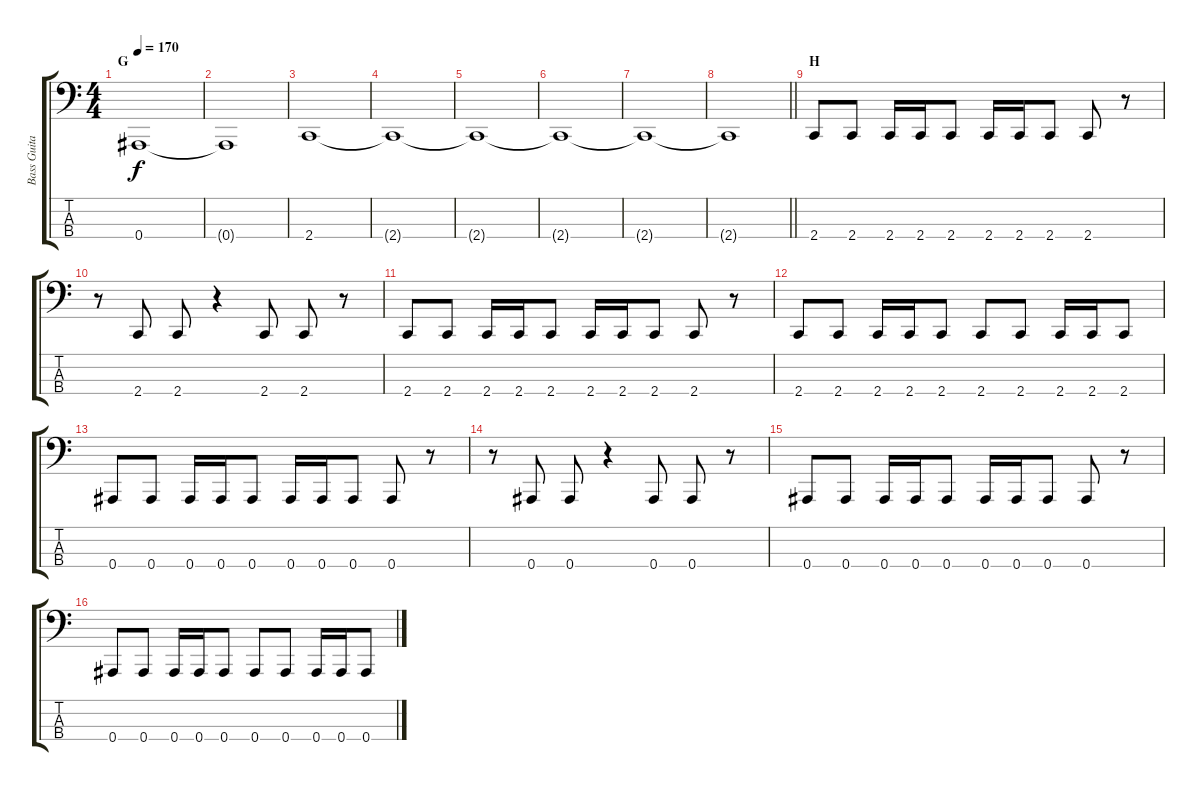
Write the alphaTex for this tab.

\track ("Bass Guitar: John Kis Gyevi" "Bass Guita") {instrument electricbasspick}
\staff {score tabs}
\tuning (Eb2 Bb1 F1 Bb0) {hide}
\ts (4 4)
\section ("" "G")
\tempo 170
\clef f4
\ks c
0.4.1{dy f} |
0.4{t}.1 |
2.4.1 |
2.4{t}.1 |
2.4{t}.1 |
2.4{t}.1 |
2.4{t}.1 |
\barLineRight lightlight
2.4{t}.1 |
\section ("" "H")
2.4.8 2.4.8 2.4.16 2.4.16 2.4.8 2.4.16 2.4.16 2.4.8 2.4.8 r.8 |
r.8 2.4.8 2.4.8 r.4 2.4.8 2.4.8 r.8 |
2.4.8 2.4.8 2.4.16 2.4.16 2.4.8 2.4.16 2.4.16 2.4.8 2.4.8 r.8 |
2.4.8 2.4.8 2.4.16 2.4.16 2.4.8 2.4.8 2.4.8 2.4.16 2.4.16 2.4.8 |
0.4.8 0.4.8 0.4.16 0.4.16 0.4.8 0.4.16 0.4.16 0.4.8 0.4.8 r.8 |
r.8 0.4.8 0.4.8 r.4 0.4.8 0.4.8 r.8 |
0.4.8 0.4.8 0.4.16 0.4.16 0.4.8 0.4.16 0.4.16 0.4.8 0.4.8 r.8 |
0.4.8 0.4.8 0.4.16 0.4.16 0.4.8 0.4.8 0.4.8 0.4.16 0.4.16 0.4.8
